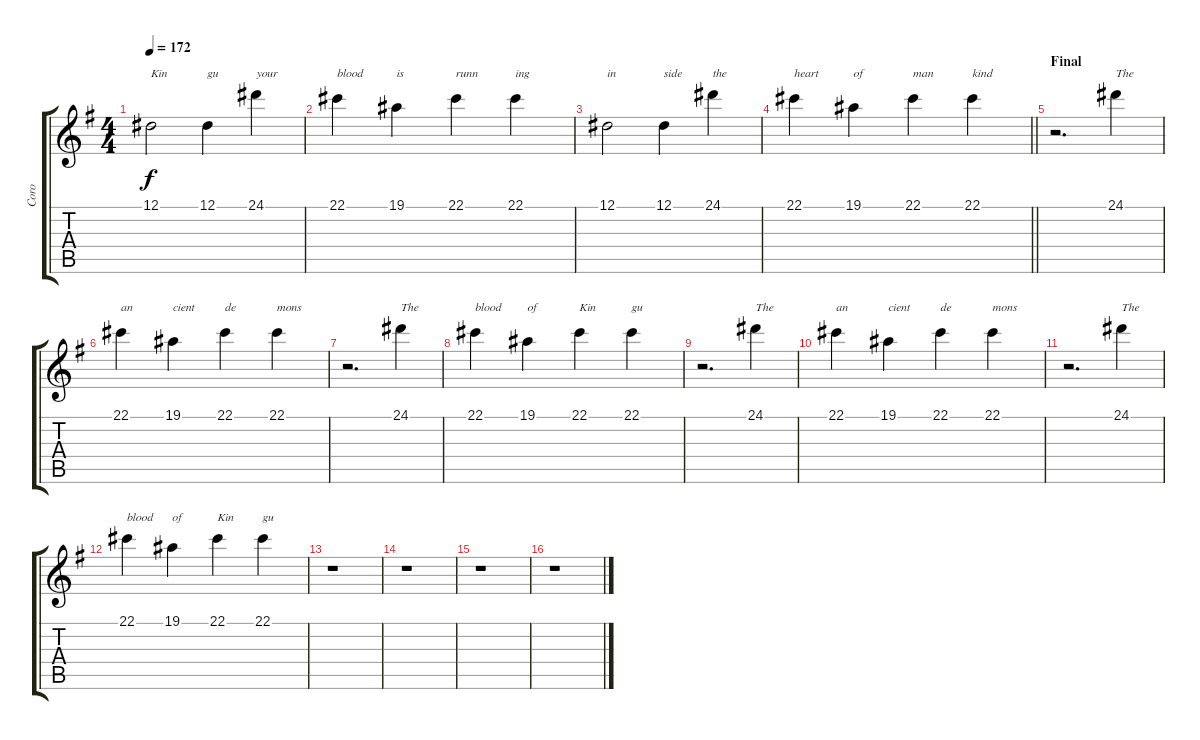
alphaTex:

\track ("Coro" "Coro") {instrument choiraahs}
\staff {score tabs}
\tuning (Eb4 Bb3 Gb3 Db3 Ab2 Eb2) {hide}
\ts (4 4)
\tempo 172
\clef g2
\ks eminor
12.1.2{txt "Kin" dy f} 12.1.4{txt "gu"} 24.1.4{txt "your"} |
22.1.4{txt "blood"} 19.1.4{txt "is"} 22.1.4{txt "runn"} 22.1.4{txt "ing"} |
12.1.2{txt "in"} 12.1.4{txt "side"} 24.1.4{txt "the"} |
\barLineRight lightlight
22.1.4{txt "heart"} 19.1.4{txt "of"} 22.1.4{txt "man"} 22.1.4{txt "kind"} |
\section ("" "Final")
r.2{d} 24.1.4{txt "The"} |
22.1.4{txt "an"} 19.1.4{txt "cient"} 22.1.4{txt "de"} 22.1.4{txt "mons"} |
r.2{d} 24.1.4{txt "The "} |
22.1.4{txt "blood"} 19.1.4{txt "of"} 22.1.4{txt "Kin"} 22.1.4{txt "gu"} |
r.2{d} 24.1.4{txt "The"} |
22.1.4{txt "an"} 19.1.4{txt "cient"} 22.1.4{txt "de"} 22.1.4{txt "mons"} |
r.2{d} 24.1.4{txt "The "} |
22.1.4{txt "blood"} 19.1.4{txt "of"} 22.1.4{txt "Kin"} 22.1.4{txt "gu"} |
r.1 |
r.1 |
r.1 |
r.1
